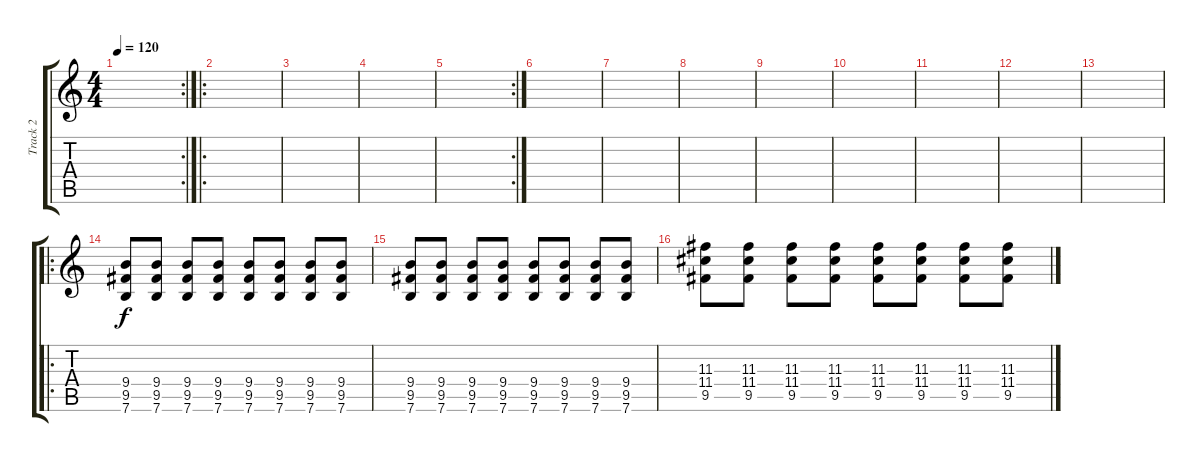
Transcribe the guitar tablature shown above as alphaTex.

\track ("Track 2" "Track 2") {instrument overdrivenguitar}
\staff {score tabs}
\tuning (E4 B3 G3 D3 A2 E2) {hide}
\rc 2
\ts (4 4)
\tempo 120
\clef g2
\ks c
|
\ro
|
|
|
\rc 2
|
|
|
|
|
|
|
|
|
\ro
(9.4 9.5 7.6).8 (9.4 9.5 7.6).8 (9.4 9.5 7.6).8 (9.4 9.5 7.6).8 (9.4 9.5 7.6).8 (9.4 9.5 7.6).8 (9.4 9.5 7.6).8 (9.4 9.5 7.6).8 |
(9.4 9.5 7.6).8 (9.4 9.5 7.6).8 (9.4 9.5 7.6).8 (9.4 9.5 7.6).8 (9.4 9.5 7.6).8 (9.4 9.5 7.6).8 (9.4 9.5 7.6).8 (9.4 9.5 7.6).8 |
(11.3 11.4 9.5).8 (11.3 11.4 9.5).8 (11.3 11.4 9.5).8 (11.3 11.4 9.5).8 (11.3 11.4 9.5).8 (11.3 11.4 9.5).8 (11.3 11.4 9.5).8 (11.3 11.4 9.5).8
